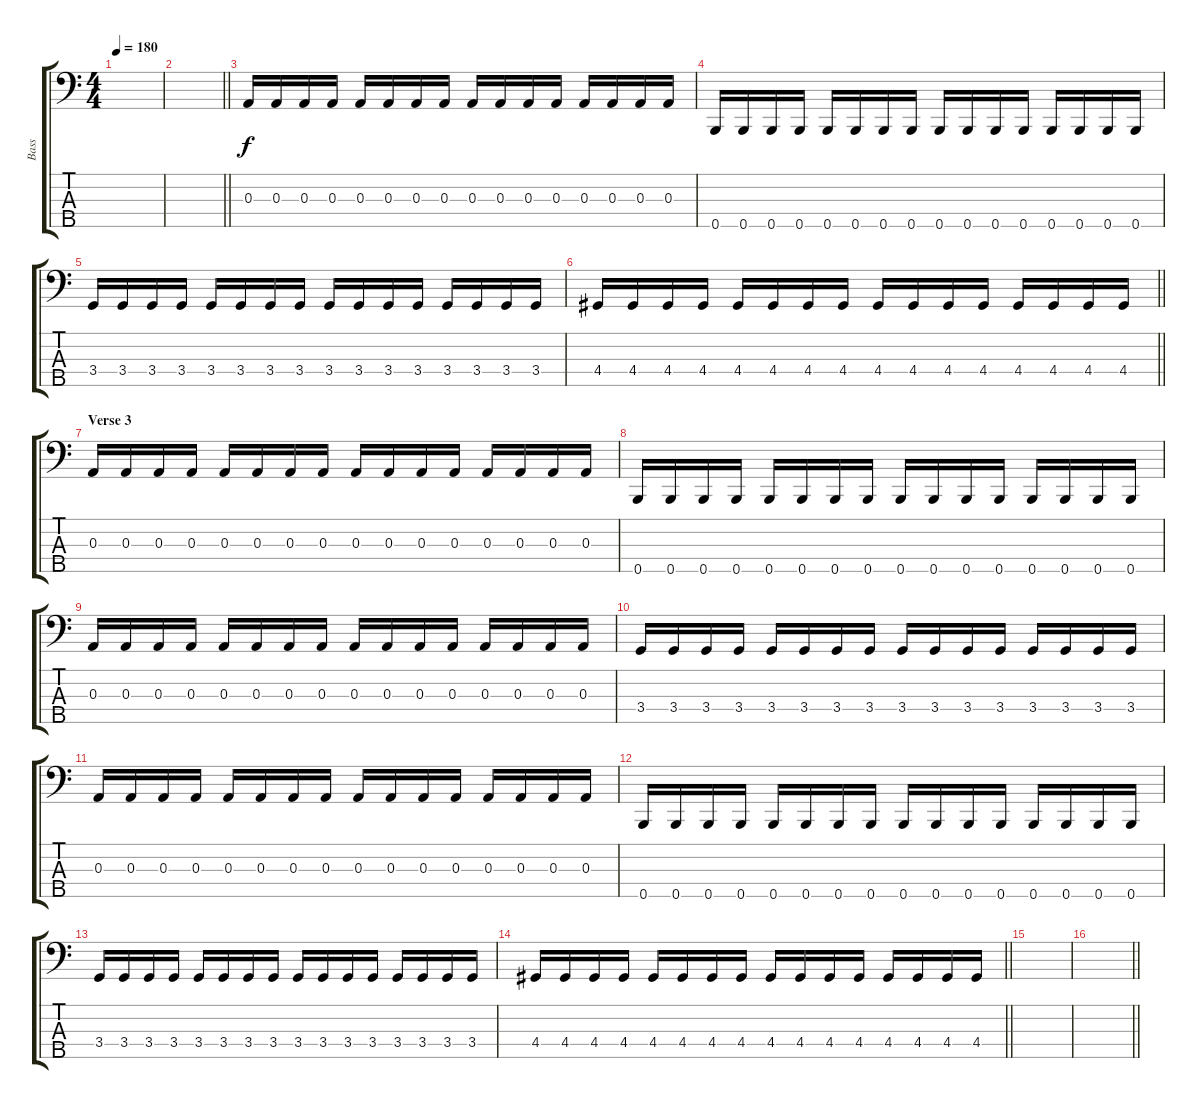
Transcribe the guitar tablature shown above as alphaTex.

\track ("Bass" "Bass") {instrument electricbassfinger}
\staff {score tabs}
\tuning (G2 D2 A1 E1 B0) {hide}
\ts (4 4)
\tempo 180
\clef f4
\ks c
|
\barLineRight lightlight
|
\section ("" "")
0.3.16 0.3.16 0.3.16 0.3.16 0.3.16 0.3.16 0.3.16 0.3.16 0.3.16 0.3.16 0.3.16 0.3.16 0.3.16 0.3.16 0.3.16 0.3.16 |
0.5.16 0.5.16 0.5.16 0.5.16 0.5.16 0.5.16 0.5.16 0.5.16 0.5.16 0.5.16 0.5.16 0.5.16 0.5.16 0.5.16 0.5.16 0.5.16 |
3.4.16 3.4.16 3.4.16 3.4.16 3.4.16 3.4.16 3.4.16 3.4.16 3.4.16 3.4.16 3.4.16 3.4.16 3.4.16 3.4.16 3.4.16 3.4.16 |
\barLineRight lightlight
4.4.16 4.4.16 4.4.16 4.4.16 4.4.16 4.4.16 4.4.16 4.4.16 4.4.16 4.4.16 4.4.16 4.4.16 4.4.16 4.4.16 4.4.16 4.4.16 |
\section ("" "Verse 3")
0.3.16 0.3.16 0.3.16 0.3.16 0.3.16 0.3.16 0.3.16 0.3.16 0.3.16 0.3.16 0.3.16 0.3.16 0.3.16 0.3.16 0.3.16 0.3.16 |
0.5.16 0.5.16 0.5.16 0.5.16 0.5.16 0.5.16 0.5.16 0.5.16 0.5.16 0.5.16 0.5.16 0.5.16 0.5.16 0.5.16 0.5.16 0.5.16 |
0.3.16 0.3.16 0.3.16 0.3.16 0.3.16 0.3.16 0.3.16 0.3.16 0.3.16 0.3.16 0.3.16 0.3.16 0.3.16 0.3.16 0.3.16 0.3.16 |
3.4.16 3.4.16 3.4.16 3.4.16 3.4.16 3.4.16 3.4.16 3.4.16 3.4.16 3.4.16 3.4.16 3.4.16 3.4.16 3.4.16 3.4.16 3.4.16 |
0.3.16 0.3.16 0.3.16 0.3.16 0.3.16 0.3.16 0.3.16 0.3.16 0.3.16 0.3.16 0.3.16 0.3.16 0.3.16 0.3.16 0.3.16 0.3.16 |
0.5.16 0.5.16 0.5.16 0.5.16 0.5.16 0.5.16 0.5.16 0.5.16 0.5.16 0.5.16 0.5.16 0.5.16 0.5.16 0.5.16 0.5.16 0.5.16 |
3.4.16 3.4.16 3.4.16 3.4.16 3.4.16 3.4.16 3.4.16 3.4.16 3.4.16 3.4.16 3.4.16 3.4.16 3.4.16 3.4.16 3.4.16 3.4.16 |
\barLineRight lightlight
4.4.16 4.4.16 4.4.16 4.4.16 4.4.16 4.4.16 4.4.16 4.4.16 4.4.16 4.4.16 4.4.16 4.4.16 4.4.16 4.4.16 4.4.16 4.4.16 |
\section ("" "")
|
\barLineRight lightlight
